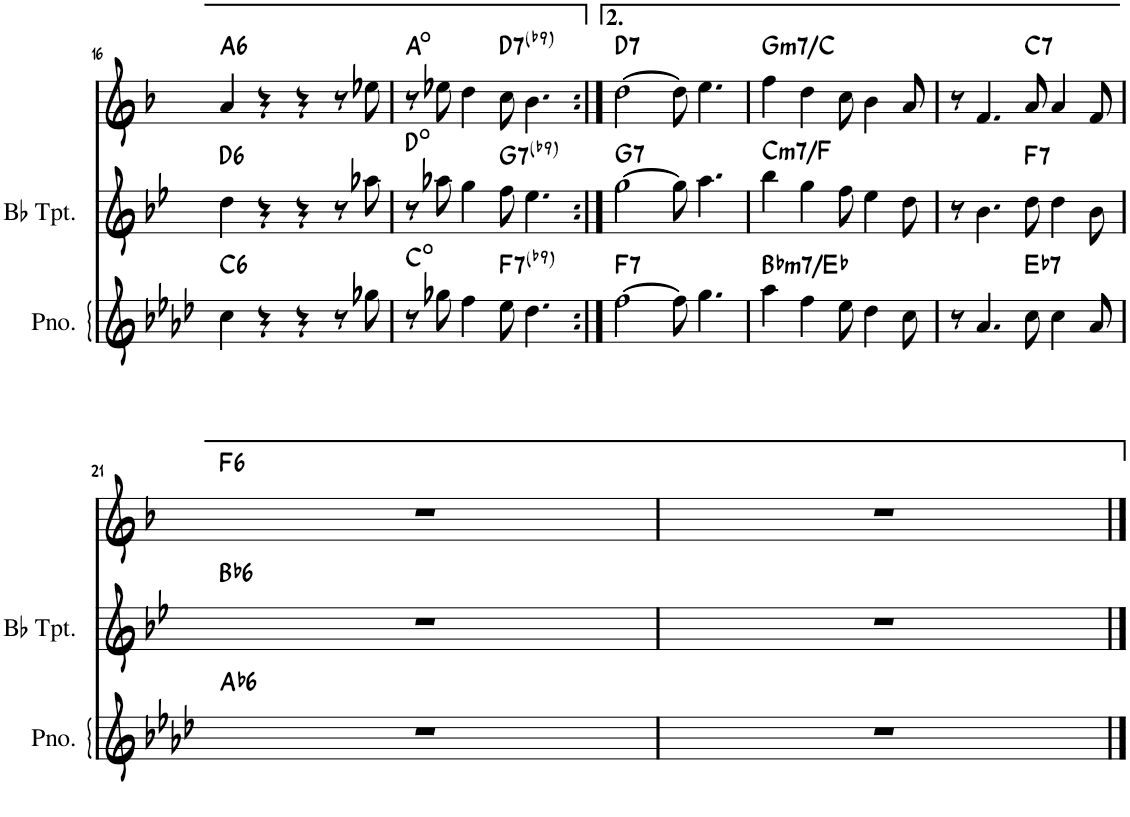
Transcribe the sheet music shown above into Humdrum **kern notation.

**kern	**harte	**kern	**harte	**kern	**harte
*part3	*part3	*part2	*part2	*part1	*part1
*staff3	*	*staff2	*	*staff1	*
*I"Piano	*	*I"Bb Trumpet	*	*I"Alto Sax	*
*I'Pno.	*	*I'Bb Tpt.	*	*I'Sax	*
!!LO:PB:g=z
*clefG2	*	*clefG2	*	*clefG2	*
*	*	*Trd1c2	*	*Trd5c9	*
*k[b-e-a-d-]	*	*k[b-e-]	*	*k[b-]	*
*M4/4	*	*M4/4	*	*M4/4	*
=16	=16	=16	=16	=16	=16
!	!LO:H:kt=6	!	!LO:H:kt=6	!	!LO:H:kt=6
4cc\	C:maj6	4dd\	D:maj6	4a/	A:maj6
4r	.	4r	.	4r	.
4r	.	4r	.	4r	.
8r	.	8r	.	8r	.
8gg-X\	.	8aa-X\	.	8ee-X\	.
=17	=17	=17	=17	=17	=17
8r	C:dim	8r	D:dim	8r	A:dim
8gg-X\	.	8aa-X\	.	8ee-X\	.
4ff\	.	4gg\	.	4dd\	.
!	!LO:H:kt=7	!	!LO:H:kt=7	!	!LO:H:kt=7
8ee-\	F:7(b9)	8ff\	G:7(b9)	8cc\	D:7(b9)
4.dd-\	.	4.ee-\	.	4.b-\	.
=18:|!	=18:|!	=18:|!	=18:|!	=18:|!	=18:|!
!	!LO:H:kt=7	!	!LO:H:kt=7	!	!LO:H:kt=7
[2ff\	F:7	[2gg\	G:7	[2dd\	D:7
8ff\]	.	8gg\]	.	8dd\]	.
4.gg\	.	4.aa\	.	4.ee\	.
=19	=19	=19	=19	=19	=19
!	!LO:H:kt=m7	!	!LO:H:kt=m7	!	!LO:H:kt=m7
4aa-\	Bb:min7/4	4bb-\	C:min7/4	4ff\	G:min7/4
4ff\	.	4gg\	.	4dd\	.
8ee-\	.	8ff\	.	8cc\	.
4dd-\	.	4ee-\	.	4b-\	.
8cc\	.	8dd\	.	8a/	.
=20	=20	=20	=20	=20	=20
8r	.	8r	.	8r	.
4.a-/	.	4.b-\	.	4.f/	.
!	!LO:H:kt=7	!	!LO:H:kt=7	!	!LO:H:kt=7
8cc\	Eb:7	8dd\	F:7	8a/	C:7
4cc\	.	4dd\	.	4a/	.
8a-/	.	8b-\	.	8f/	.
!!LO:LB:g=z
=21	=21	=21	=21	=21	=21
!	!LO:H:kt=6	!	!LO:H:kt=6	!	!LO:H:kt=6
1r	Ab:maj6	1r	Bb:maj6	1r	F:maj6
=22	=22	=22	=22	=22	=22
1r	.	1r	.	1r	.
==	==	==	==	==	==
*-	*-	*-	*-	*-	*-
